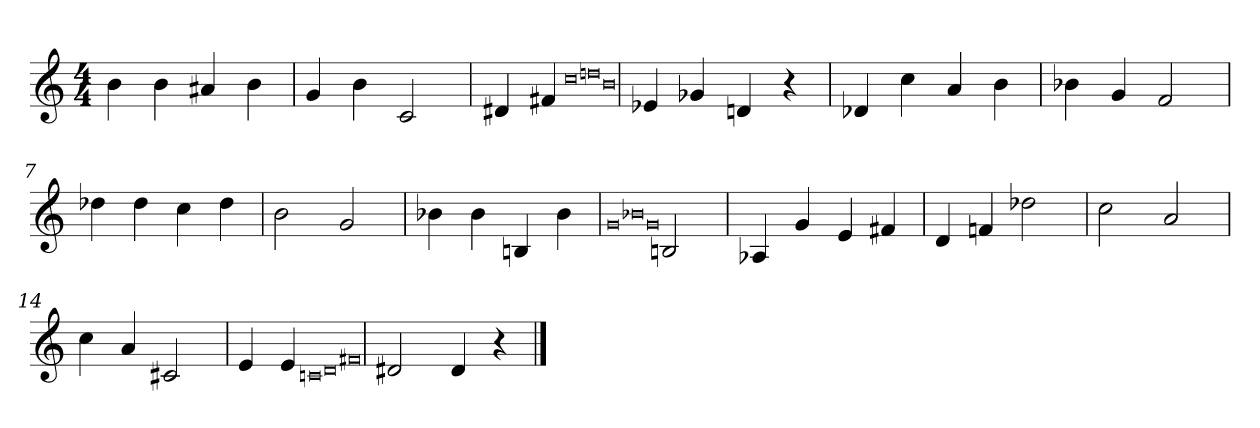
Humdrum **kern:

**kern
*part1
*staff1
*clefG2
*k[]
*M4/4
=1
4b\
4b\
4a#X/
4b\
=2
4g/
4b\
2c/
=3
4d#X/
4f#X/
0qcc\
0qddn\
0qb\
=4
4e-X/
4g-X/
4dn/
4r
=5
4d-X/
4cc\
4a/
4b\
=6
4b-X\
4g/
2f/
=7
4dd-X\
4dd-\
4cc\
4dd-\
=8
2b\
2g/
=9
4b-X\
4b-\
4Bn/
4b-\
=10
0qg/
0qb-X\
0qg/
2Bn/
=11
4A-X/
4g/
4e/
4f#X/
=12
4d/
4fn/
2dd-X\
=13
2cc\
2a/
=14
4cc\
4a/
2c#X/
=15
4e/
4e/
0qcn/
0qd/
0qf#X/
=16
2d#X/
4d#/
4r
==
*-
